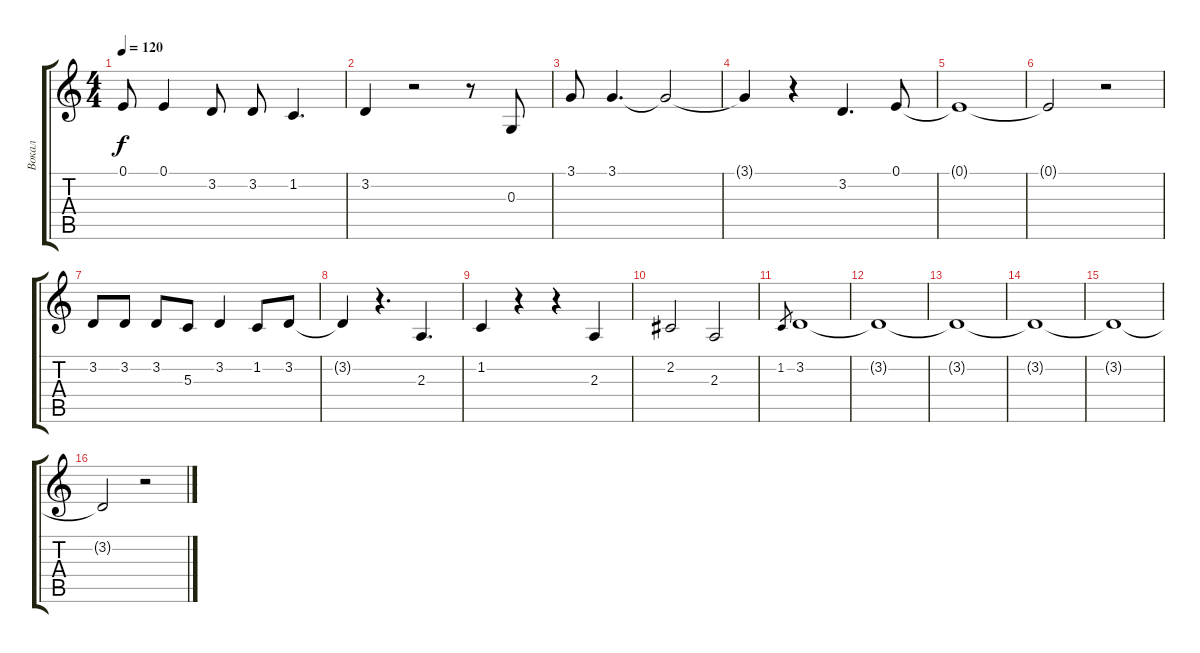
\track ("Вокал" "Вокал") {instrument oboe}
\staff {score tabs}
\tuning (E4 B3 G3 D3 A2 E2) {hide}
\ts (4 4)
\tempo 120
\clef g2
\ks c
0.1.8{dy f} 0.1.4 3.2.8 3.2.8 1.2.4{d} |
3.2.4 r.2 r.8 0.3.8 |
3.1.8 3.1.4{d} 3.1{t}.2 |
3.1{t}.4 r.4 3.2.4{d} 0.1.8 |
0.1{t}.1 |
0.1{t}.2 r.2 |
3.2.8 3.2.8 3.2.8 5.3.8 3.2.4 1.2.8 3.2.8 |
3.2{t}.4 r.4{d} 2.3.4{d} |
1.2.4 r.4 r.4 2.3.4 |
2.2.2 2.3.2 |
1.2.8{gr} 3.2.1 |
3.2{t}.1 |
3.2{t}.1 |
3.2{t}.1 |
3.2{t}.1 |
3.2{t}.2 r.2
